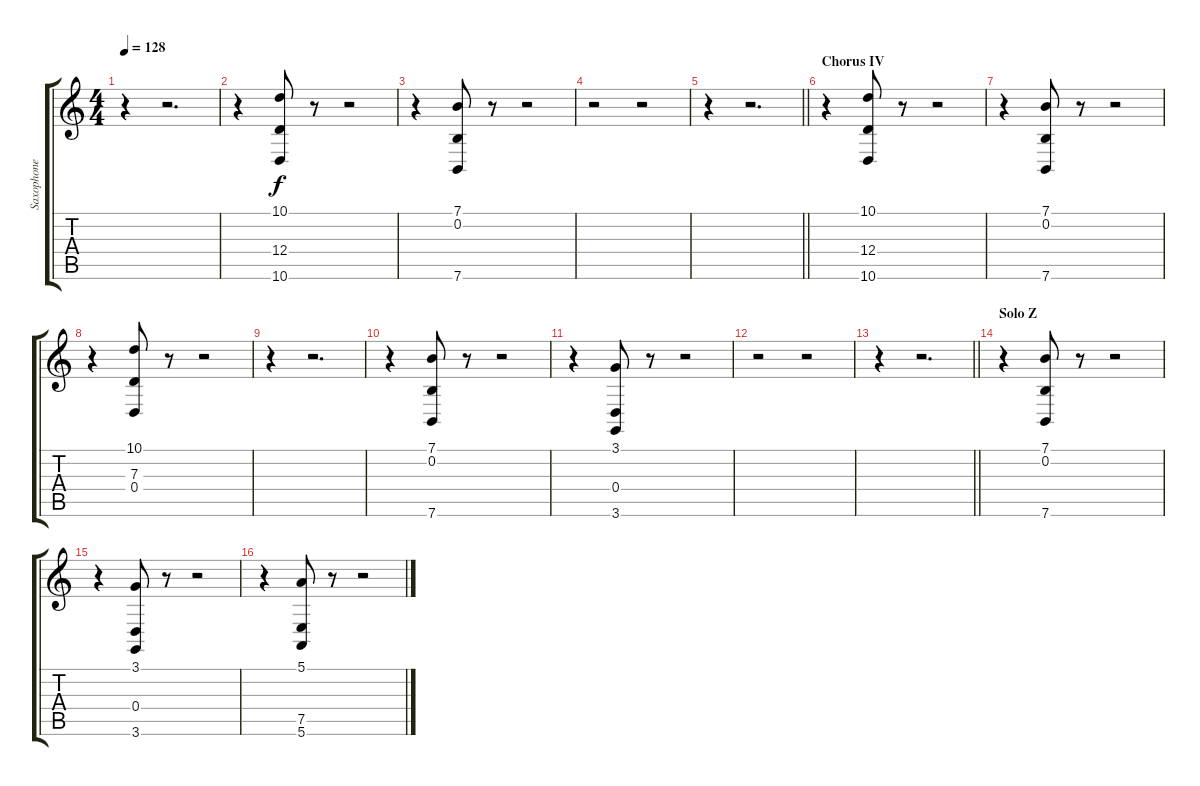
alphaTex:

\track ("Saxophone" "Saxophone") {instrument baritonesax}
\staff {score tabs}
\tuning (E4 B3 G3 D3 A2 E2) {hide}
\ts (4 4)
\tempo 128
\clef g2
\ks c
r.4{dy f} r.2{d} |
r.4 (10.1 12.4 10.6).8 r.8 r.2 |
r.4 (7.1 0.2 7.6).8 r.8 r.2 |
r.2 r.2 |
\barLineRight lightlight
r.4 r.2{d} |
\section ("" "Chorus IV")
r.4 (10.1 12.4 10.6).8 r.8 r.2 |
r.4 (7.1 0.2 7.6).8 r.8 r.2 |
r.4 (10.1 7.3 0.4).8 r.8 r.2 |
r.4 r.2{d} |
r.4 (7.1 0.2 7.6).8 r.8 r.2 |
r.4 (3.1 0.4 3.6).8 r.8 r.2 |
r.2 r.2 |
\barLineRight lightlight
r.4 r.2{d} |
\section ("" "Solo Z")
r.4 (7.1 0.2 7.6).8 r.8 r.2 |
r.4 (3.1 0.4 3.6).8 r.8 r.2 |
r.4 (5.1 7.5 5.6).8 r.8 r.2
